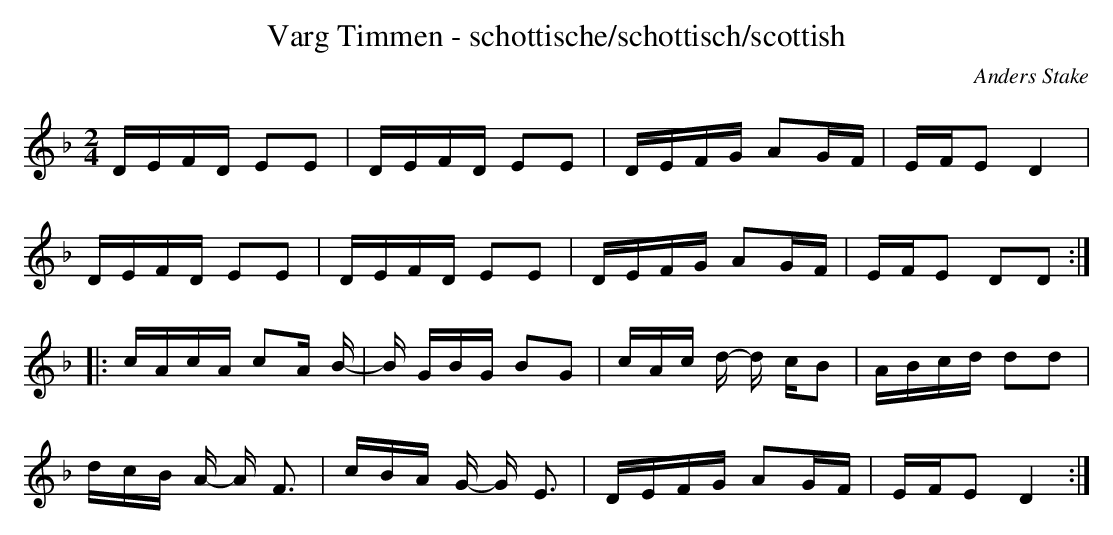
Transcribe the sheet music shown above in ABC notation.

X:1
T:Varg Timmen - schottische/schottisch/scottish
C:Anders Stake
M:2/4
L:1/16
K:Dm
DEFD E2E2|DEFD E2E2|DEFG A2GF|EFE2D4|
DEFD E2E2|DEFD E2E2|DEFG A2GF|EFE2 D2D2:|
|:cAcA c2A B-|B GBG B2G2|cAc d- d cB2|ABcd d2d2|
dcB A- A F3|cBA G- G E3|DEFG A2GF|EFE2D4:|
